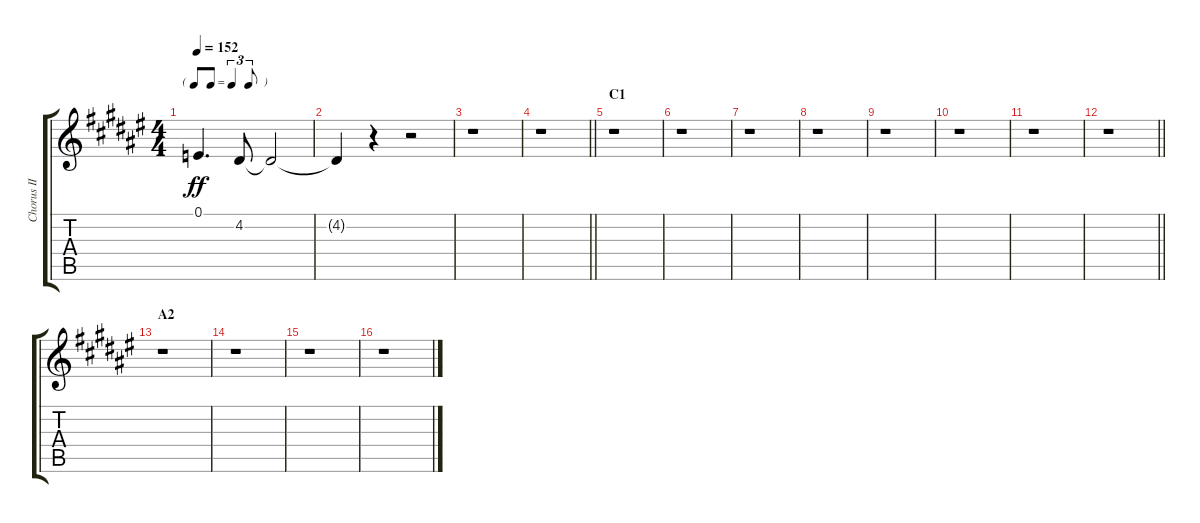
\track ("Chorus II" "Chorus II") {instrument voiceoohs}
\staff {score tabs}
\tuning (E4 B3 G3 D3 A2 E2) {hide}
\ts (4 4)
\tf triplet8th
\tempo 152
\clef g2
\ks f#
0.1.4{d dy ff} 4.2.8 4.2{t}.2 |
4.2{t}.4 r.4 r.2 |
r.1 |
\barLineRight lightlight
r.1 |
\section ("" "C1")
r.1 |
r.1 |
r.1 |
r.1 |
r.1 |
r.1 |
r.1 |
\barLineRight lightlight
r.1 |
\section ("" "A2")
r.1 |
r.1 |
r.1 |
r.1
